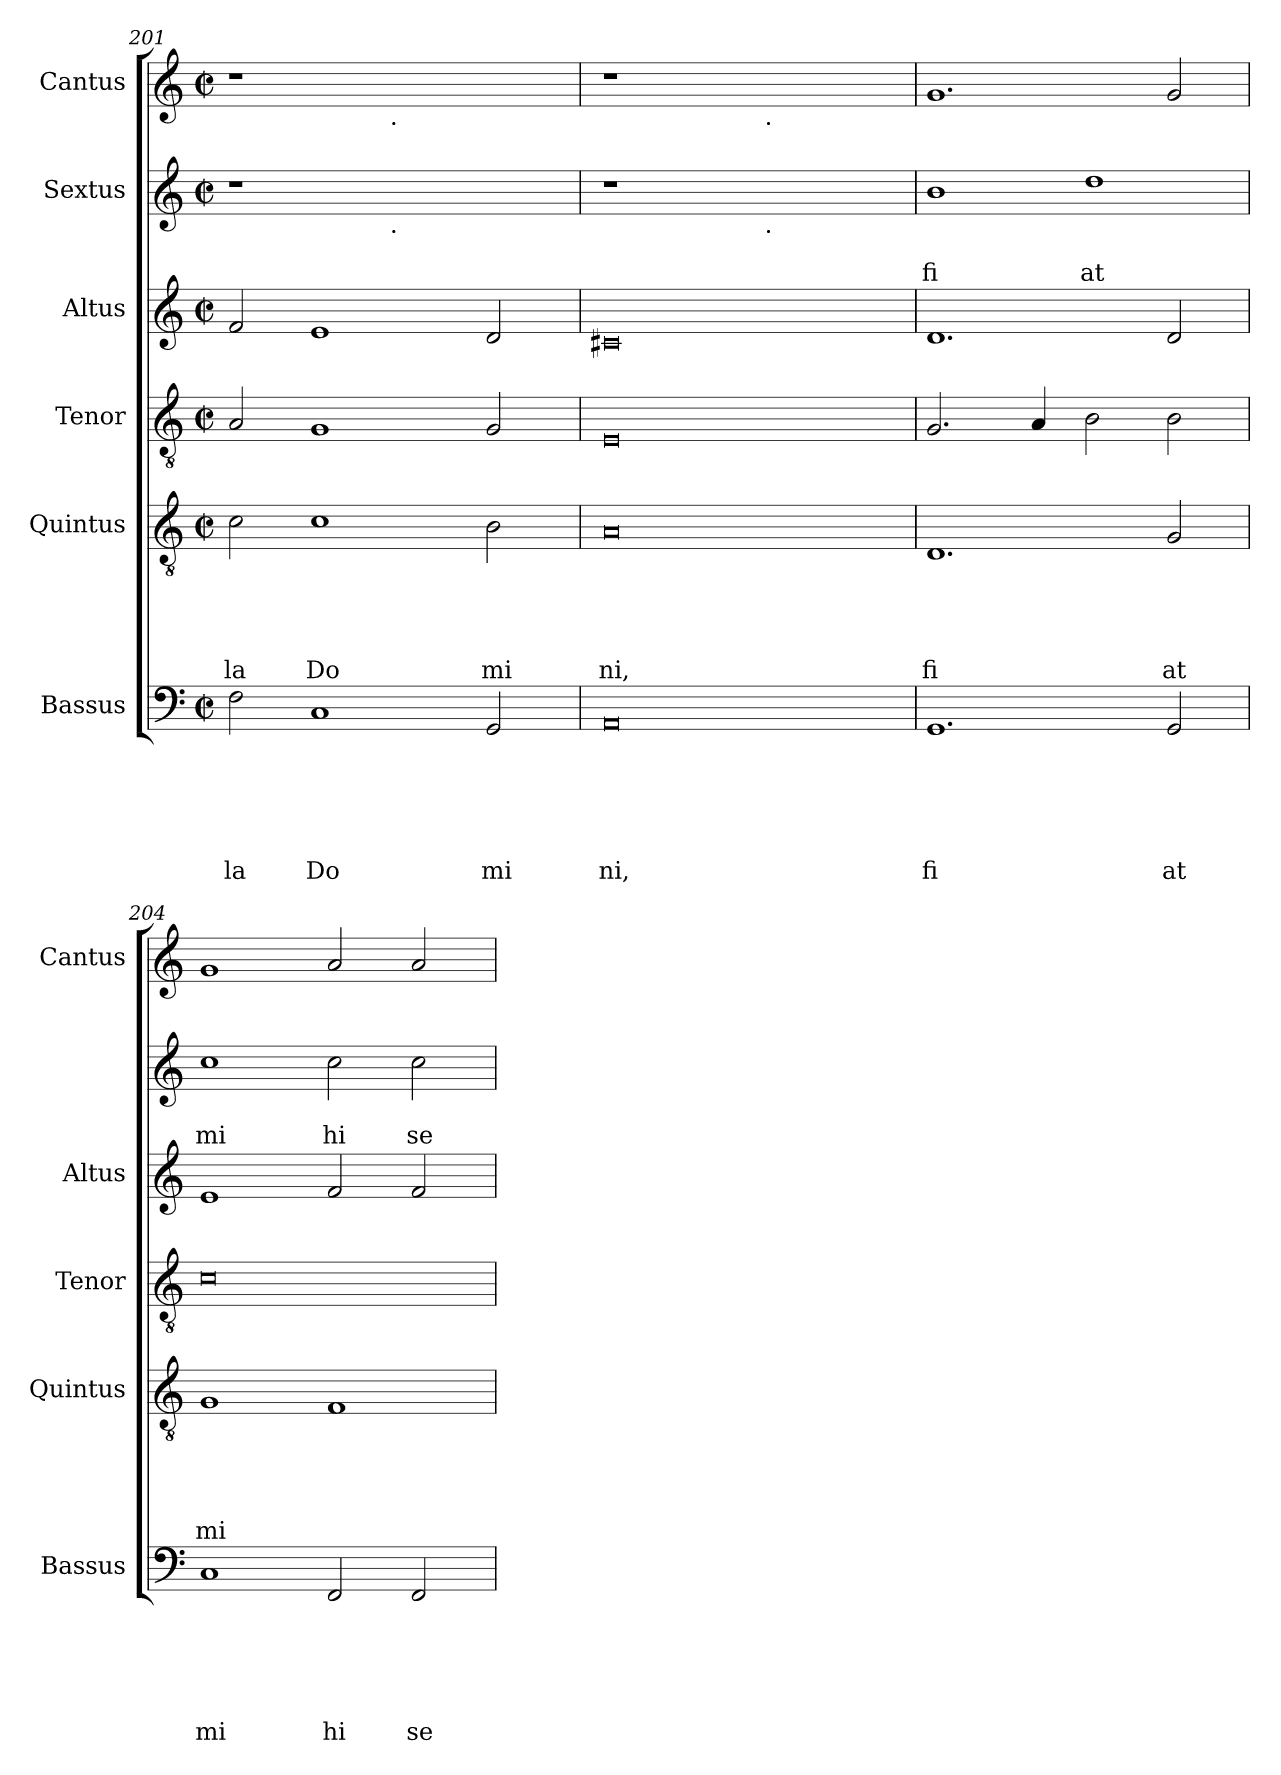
**kern	**text	**text	**text	**text	**text	**text	**kern	**text	**text	**text	**text	**text	**kern	**kern	**kern	**text	**text	**kern
*part6	*part6	*part6	*part6	*part6	*part6	*part6	*part5	*part5	*part5	*part5	*part5	*part5	*part4	*part3	*part2	*part2	*part2	*part1
*staff6	*staff6	*staff6	*staff6	*staff6	*staff6	*staff6	*staff5	*staff5	*staff5	*staff5	*staff5	*staff5	*staff4	*staff3	*staff2	*staff2	*staff2	*staff1
*I"Bassus	*	*	*	*	*	*	*I"Quintus	*	*	*	*	*	*I"Tenor	*I"Altus	*I"Sextus	*	*	*I"Cantus
*I'Bassus	*	*	*	*	*	*	*I'Quintus	*	*	*	*	*	*I'Tenor	*I'Altus	*	*	*	*I'Cantus
*clefF4	*	*	*	*	*	*	*clefGv2	*	*	*	*	*	*clefGv2	*clefG2	*clefG2	*	*	*clefG2
*k[]	*	*	*	*	*	*	*k[]	*	*	*	*	*	*k[]	*k[]	*k[]	*	*	*k[]
*C:	*	*	*	*	*	*	*C:	*	*	*	*	*	*C:	*C:	*C:	*	*	*C:
*M2/2	*	*	*	*	*	*	*M2/2	*	*	*	*	*	*M2/2	*M2/2	*M2/2	*	*	*M2/2
*met(c|)	*	*	*	*	*	*	*met(c|)	*	*	*	*	*	*met(c|)	*met(c|)	*met(c|)	*	*	*met(c|)
=201	=201	=201	=201	=201	=201	=201	=201	=201	=201	=201	=201	=201	=201	=201	=201	=201	=201	=201
!	!	!	!	!	!	!LO:LY:b	!	!	!	!	!	!LO:LY:b	!	!	!	!	!	!
*	*	*	*	*	*	*	*	*	*	*	*	*	*	*	*^	*	*	*^
2F\	.	.	.	.	.	la	2c\	.	.	.	.	la	2A/	2f/	1r	2ryy	.	.	1r	2ryy
!	!	!	!	!	!	!LO:LY:b	!	!	!	!	!	!LO:LY:b	!	!	!	!	!	!	!	!
1C	.	.	.	.	.	Do	1c	.	.	.	.	Do	1G	1e	.	4...ryy	.	.	.	4...ryy
!	!	!	!	!	!	!	!	!	!	!	!	!	!	!	!	!	!	!	!	!LO:TX:b:t=.
!	!	!	!	!	!	!	!	!	!	!	!	!	!	!	!	!LO:TX:b:t=.	!	!	!	!
.	.	.	.	.	.	.	.	.	.	.	.	.	.	.	.	1ryy	.	.	.	1ryy
.	.	.	.	.	.	.	.	.	.	.	.	.	.	.	1ryy	.	.	.	1ryy	.
!	!	!	!	!	!	!LO:LY:b	!	!	!	!	!	!LO:LY:b	!	!	!	!	!	!	!	!
2GG/	.	.	.	.	.	mi	2B\	.	.	.	.	mi	2G/	2d/	.	.	.	.	.	.
.	.	.	.	.	.	.	.	.	.	.	.	.	.	.	.	32ryy	.	.	.	32ryy
=202	=202	=202	=202	=202	=202	=202	=202	=202	=202	=202	=202	=202	=202	=202	=202	=202	=202	=202	=202	=202
!	!	!	!	!	!	!LO:LY:b	!	!	!	!	!	!LO:LY:b	!	!	!	!	!	!	!	!
0AA	.	.	.	.	.	ni,	0A	.	.	.	.	ni,	0E	0c#X	1r	2ryy	.	.	1r	2ryy
.	.	.	.	.	.	.	.	.	.	.	.	.	.	.	.	4...ryy	.	.	.	4...ryy
!	!	!	!	!	!	!	!	!	!	!	!	!	!	!	!	!	!	!	!	!LO:TX:b:t=.
!	!	!	!	!	!	!	!	!	!	!	!	!	!	!	!	!LO:TX:b:t=.	!	!	!	!
.	.	.	.	.	.	.	.	.	.	.	.	.	.	.	.	1ryy	.	.	.	1ryy
.	.	.	.	.	.	.	.	.	.	.	.	.	.	.	1ryy	.	.	.	1ryy	.
.	.	.	.	.	.	.	.	.	.	.	.	.	.	.	.	32ryy	.	.	.	32ryy
=203	=203	=203	=203	=203	=203	=203	=203	=203	=203	=203	=203	=203	=203	=203	=203	=203	=203	=203	=203	=203
!	!	!	!	!	!	!LO:LY:b	!	!	!	!	!	!LO:LY:b	!	!	!	!	!	!LO:LY:b	!	!
*	*	*	*	*	*	*	*	*	*	*	*	*	*	*	*v	*v	*	*	*	*
*	*	*	*	*	*	*	*	*	*	*	*	*	*	*	*	*	*	*v	*v
1.GG	.	.	.	.	.	fi	1.D	.	.	.	.	fi	2.G/	1.d	1b	.	fi	1.g
.	.	.	.	.	.	.	.	.	.	.	.	.	4A/	.	.	.	.	.
!	!	!	!	!	!	!	!	!	!	!	!	!	!	!	!	!	!LO:LY:b	!
.	.	.	.	.	.	.	.	.	.	.	.	.	2B\	.	1dd	.	at	.
!	!	!	!	!	!	!LO:LY:b	!	!	!	!	!	!LO:LY:b	!	!	!	!	!	!
2GG/	.	.	.	.	.	at	2G/	.	.	.	.	at	2B\	2d/	.	.	.	2g/
=204	=204	=204	=204	=204	=204	=204	=204	=204	=204	=204	=204	=204	=204	=204	=204	=204	=204	=204
!	!	!	!	!	!	!LO:LY:b	!	!	!	!	!	!LO:LY:b	!	!	!	!	!LO:LY:b	!
1C	.	.	.	.	.	mi	1G	.	.	.	.	mi	0c	1e	1cc	.	mi	1g
!	!	!	!	!	!	!LO:LY:b	!	!	!	!	!	!	!	!	!	!	!LO:LY:b	!
2FF/	.	.	.	.	.	hi	1F	.	.	.	.	.	.	2f/	2cc\	.	hi	2a/
!	!	!	!	!	!	!LO:LY:b	!	!	!	!	!	!	!	!	!	!	!LO:LY:b	!
2FF/	.	.	.	.	.	se	.	.	.	.	.	.	.	2f/	2cc\	.	se	2a/
=	=	=	=	=	=	=	=	=	=	=	=	=	=	=	=	=	=	=
*-	*-	*-	*-	*-	*-	*-	*-	*-	*-	*-	*-	*-	*-	*-	*-	*-	*-	*-
